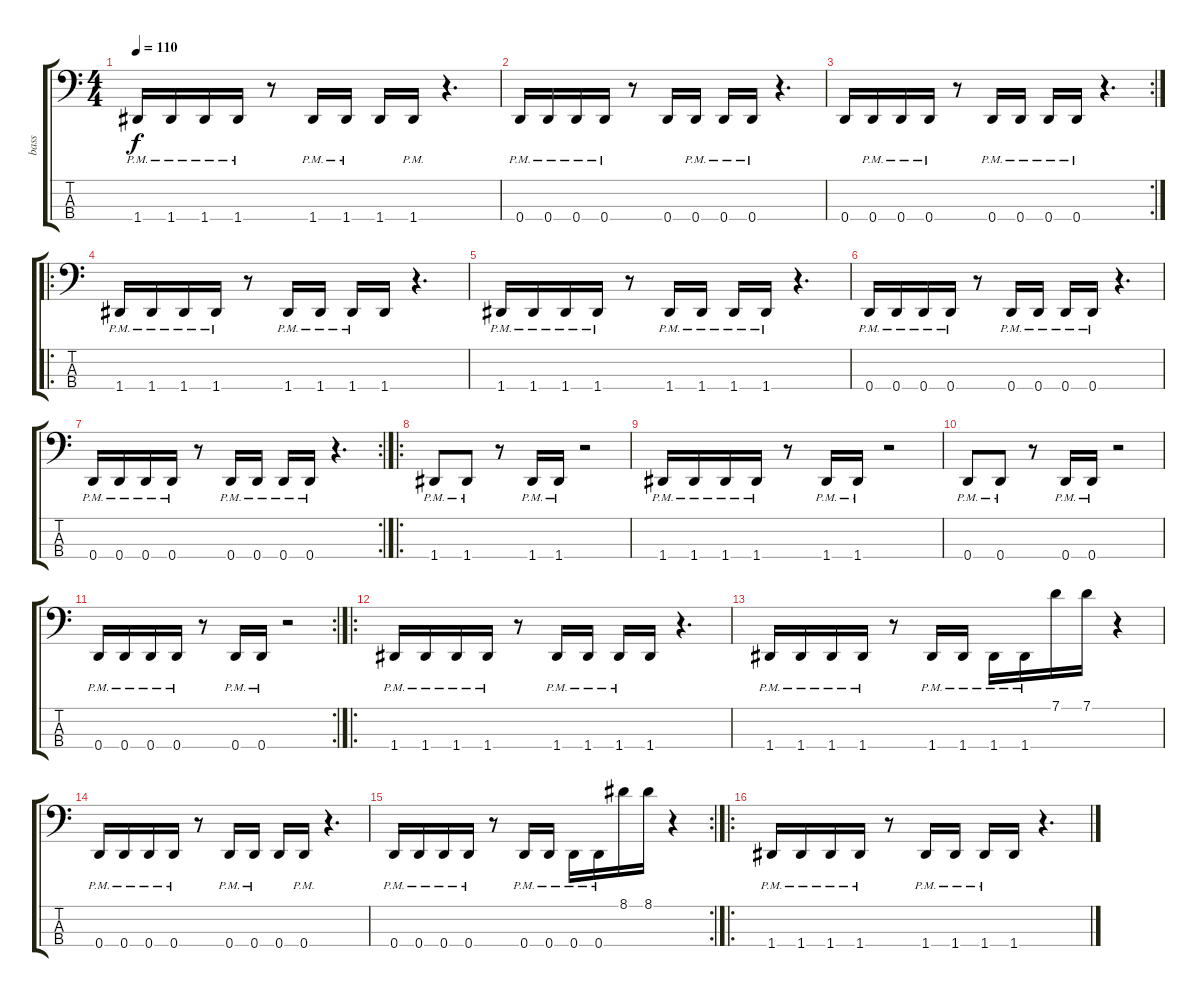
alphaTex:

\track ("bass" "bass") {instrument electricbassfinger}
\staff {score tabs}
\tuning (G2 D2 A1 D1) {hide}
\ts (4 4)
\tempo 110
\clef f4
\ks c
1.4{pm}.16{dy f} 1.4{pm}.16 1.4{pm}.16 1.4{pm}.16 r.8 1.4{pm}.16 1.4{pm}.16 1.4.16 1.4{pm}.16 r.4{d} |
0.4{pm}.16 0.4{pm}.16 0.4{pm}.16 0.4{pm}.16 r.8 0.4.16 0.4{pm}.16 0.4{pm}.16 0.4{pm}.16 r.4{d} |
\rc 2
0.4.16 0.4{pm}.16 0.4{pm}.16 0.4{pm}.16 r.8 0.4{pm}.16 0.4{pm}.16 0.4{pm}.16 0.4{pm}.16 r.4{d} |
\ro
1.4{pm}.16 1.4{pm}.16 1.4{pm}.16 1.4{pm}.16 r.8 1.4{pm}.16 1.4{pm}.16 1.4{pm}.16 1.4.16 r.4{d} |
1.4{pm}.16 1.4{pm}.16 1.4{pm}.16 1.4{pm}.16 r.8 1.4{pm}.16 1.4{pm}.16 1.4{pm}.16 1.4{pm}.16 r.4{d} |
0.4{pm}.16 0.4{pm}.16 0.4{pm}.16 0.4{pm}.16 r.8 0.4{pm}.16 0.4{pm}.16 0.4{pm}.16 0.4{pm}.16 r.4{d} |
\rc 2
0.4{pm}.16 0.4{pm}.16 0.4{pm}.16 0.4{pm}.16 r.8 0.4{pm}.16 0.4{pm}.16 0.4{pm}.16 0.4{pm}.16 r.4{d} |
\ro
1.4{pm}.8 1.4{pm}.8 r.8 1.4{pm}.16 1.4{pm}.16 r.2 |
1.4{pm}.16 1.4{pm}.16 1.4{pm}.16 1.4{pm}.16 r.8 1.4{pm}.16 1.4{pm}.16 r.2 |
0.4{pm}.8 0.4{pm}.8 r.8 0.4{pm}.16 0.4{pm}.16 r.2 |
\rc 2
0.4{pm}.16 0.4{pm}.16 0.4{pm}.16 0.4{pm}.16 r.8 0.4{pm}.16 0.4{pm}.16 r.2 |
\ro
1.4{pm}.16 1.4{pm}.16 1.4{pm}.16 1.4{pm}.16 r.8 1.4{pm}.16 1.4{pm}.16 1.4{pm}.16 1.4.16 r.4{d} |
1.4{pm}.16 1.4{pm}.16 1.4{pm}.16 1.4{pm}.16 r.8 1.4{pm}.16 1.4{pm}.16 1.4{pm}.16 1.4{pm}.16 7.1.16 7.1.16 r.4 |
0.4{pm}.16 0.4{pm}.16 0.4{pm}.16 0.4{pm}.16 r.8 0.4{pm}.16 0.4{pm}.16 0.4.16 0.4{pm}.16 r.4{d} |
\rc 2
0.4{pm}.16 0.4{pm}.16 0.4{pm}.16 0.4{pm}.16 r.8 0.4{pm}.16 0.4{pm}.16 0.4{pm}.16 0.4{pm}.16 8.1.16 8.1.16 r.4 |
\ro
1.4{pm}.16 1.4{pm}.16 1.4{pm}.16 1.4{pm}.16 r.8 1.4{pm}.16 1.4{pm}.16 1.4{pm}.16 1.4.16 r.4{d}
